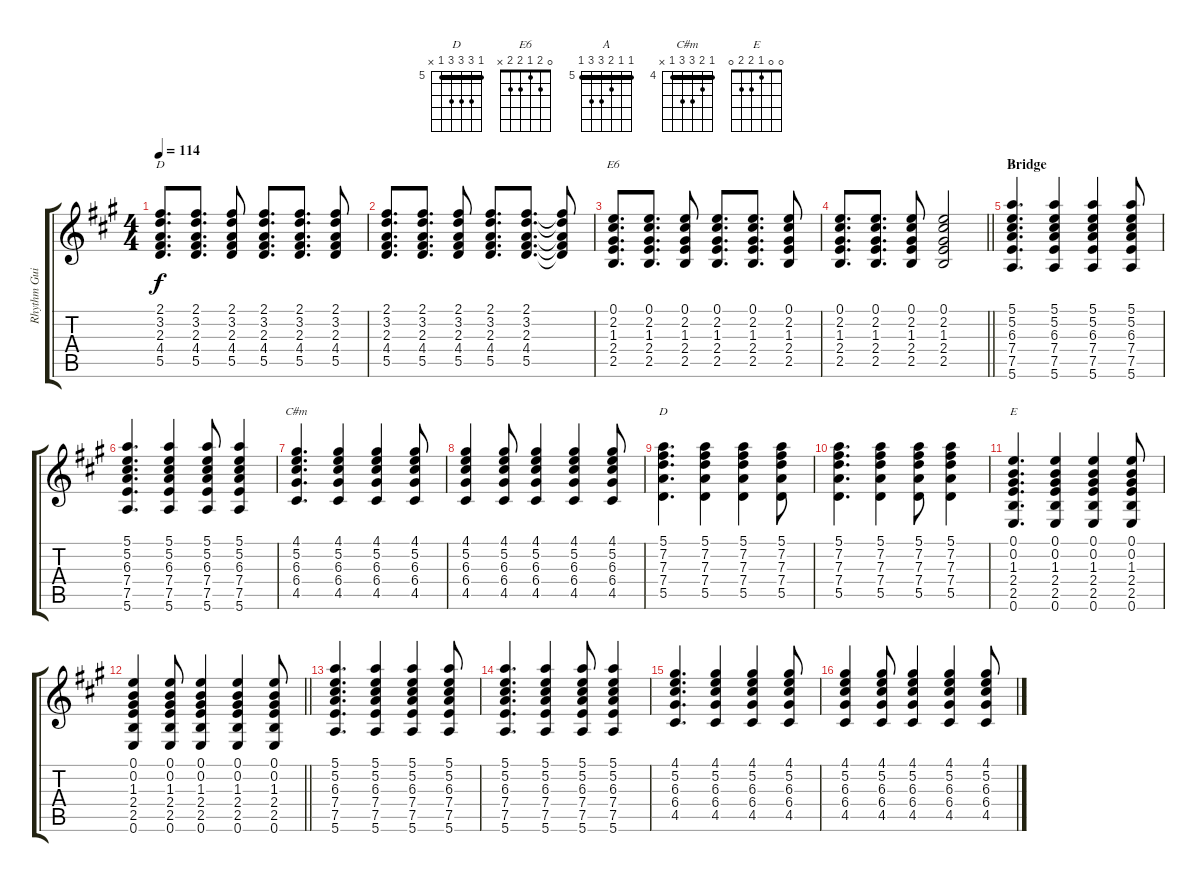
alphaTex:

\track ("Rhythm Guitar" "Rhythm Gui") {instrument electricguitarjazz}
\staff {score tabs}
\tuning (E4 B3 G3 D3 A2 E2) {hide}
\chord ("D" 2 3 2 4 5 x) {barre 2}
\chord ("E6" 0 2 1 2 2 x)
\chord ("A" 5 5 6 7 7 5) {firstfret 5 barre 5}
\chord ("C#m" 4 5 6 6 4 x) {firstfret 4 barre 4}
\chord ("D" 5 7 7 7 5 x) {firstfret 5 barre 5}
\chord ("E" 0 0 1 2 2 0)
\ts (4 4)
\tempo 114
\clef g2
\ks a
(2.1 3.2 2.3 4.4 5.5).8{d ch "D" dy f} (2.1 3.2 2.3 4.4 5.5).8{d} (2.1 3.2 2.3 4.4 5.5).8 (2.1 3.2 2.3 4.4 5.5).8{d} (2.1 3.2 2.3 4.4 5.5).8{d} (2.1 3.2 2.3 4.4 5.5).8 |
(2.1 3.2 2.3 4.4 5.5).8{d} (2.1 3.2 2.3 4.4 5.5).8{d} (2.1 3.2 2.3 4.4 5.5).8 (2.1 3.2 2.3 4.4 5.5).8{d} (2.1 3.2 2.3 4.4 5.5).8{d} (2.1{t} 3.2{t} 2.3{t} 4.4{t} 5.5{t}).8 |
(0.1 2.2 1.3 2.4 2.5).8{d ch "E6"} (0.1 2.2 1.3 2.4 2.5).8{d} (0.1 2.2 1.3 2.4 2.5).8 (0.1 2.2 1.3 2.4 2.5).8{d} (0.1 2.2 1.3 2.4 2.5).8{d} (0.1 2.2 1.3 2.4 2.5).8 |
\barLineRight lightlight
(0.1 2.2 1.3 2.4 2.5).8{d} (0.1 2.2 1.3 2.4 2.5).8{d} (0.1 2.2 1.3 2.4 2.5).8 (0.1 2.2 1.3 2.4 2.5).2 |
\section ("" "Bridge")
(5.1 5.2 6.3 7.4 7.5 5.6).4{d ch "A"} (5.1 5.2 6.3 7.4 7.5 5.6).4 (5.1 5.2 6.3 7.4 7.5 5.6).4 (5.1 5.2 6.3 7.4 7.5 5.6).8 |
(5.1 5.2 6.3 7.4 7.5 5.6).4{d} (5.1 5.2 6.3 7.4 7.5 5.6).4 (5.1 5.2 6.3 7.4 7.5 5.6).8 (5.1 5.2 6.3 7.4 7.5 5.6).4 |
(4.1 5.2 6.3 6.4 4.5).4{d ch "C#m"} (4.1 5.2 6.3 6.4 4.5).4 (4.1 5.2 6.3 6.4 4.5).4 (4.1 5.2 6.3 6.4 4.5).8 |
(4.1 5.2 6.3 6.4 4.5).4 (4.1 5.2 6.3 6.4 4.5).8 (4.1 5.2 6.3 6.4 4.5).4 (4.1 5.2 6.3 6.4 4.5).4 (4.1 5.2 6.3 6.4 4.5).8 |
(5.1 7.2 7.3 7.4 5.5).4{d ch "D"} (5.1 7.2 7.3 7.4 5.5).4 (5.1 7.2 7.3 7.4 5.5).4 (5.1 7.2 7.3 7.4 5.5).8 |
(5.1 7.2 7.3 7.4 5.5).4{d} (5.1 7.2 7.3 7.4 5.5).4 (5.1 7.2 7.3 7.4 5.5).8 (5.1 7.2 7.3 7.4 5.5).4 |
(0.1 0.2 1.3 2.4 2.5 0.6).4{d ch "E"} (0.1 0.2 1.3 2.4 2.5 0.6).4 (0.1 0.2 1.3 2.4 2.5 0.6).4 (0.1 0.2 1.3 2.4 2.5 0.6).8 |
\barLineRight lightlight
(0.1 0.2 1.3 2.4 2.5 0.6).4 (0.1 0.2 1.3 2.4 2.5 0.6).8 (0.1 0.2 1.3 2.4 2.5 0.6).4 (0.1 0.2 1.3 2.4 2.5 0.6).4 (0.1 0.2 1.3 2.4 2.5 0.6).8 |
(5.1 5.2 6.3 7.4 7.5 5.6).4{d} (5.1 5.2 6.3 7.4 7.5 5.6).4 (5.1 5.2 6.3 7.4 7.5 5.6).4 (5.1 5.2 6.3 7.4 7.5 5.6).8 |
(5.1 5.2 6.3 7.4 7.5 5.6).4{d} (5.1 5.2 6.3 7.4 7.5 5.6).4 (5.1 5.2 6.3 7.4 7.5 5.6).8 (5.1 5.2 6.3 7.4 7.5 5.6).4 |
(4.1 5.2 6.3 6.4 4.5).4{d} (4.1 5.2 6.3 6.4 4.5).4 (4.1 5.2 6.3 6.4 4.5).4 (4.1 5.2 6.3 6.4 4.5).8 |
(4.1 5.2 6.3 6.4 4.5).4 (4.1 5.2 6.3 6.4 4.5).8 (4.1 5.2 6.3 6.4 4.5).4 (4.1 5.2 6.3 6.4 4.5).4 (4.1 5.2 6.3 6.4 4.5).8
